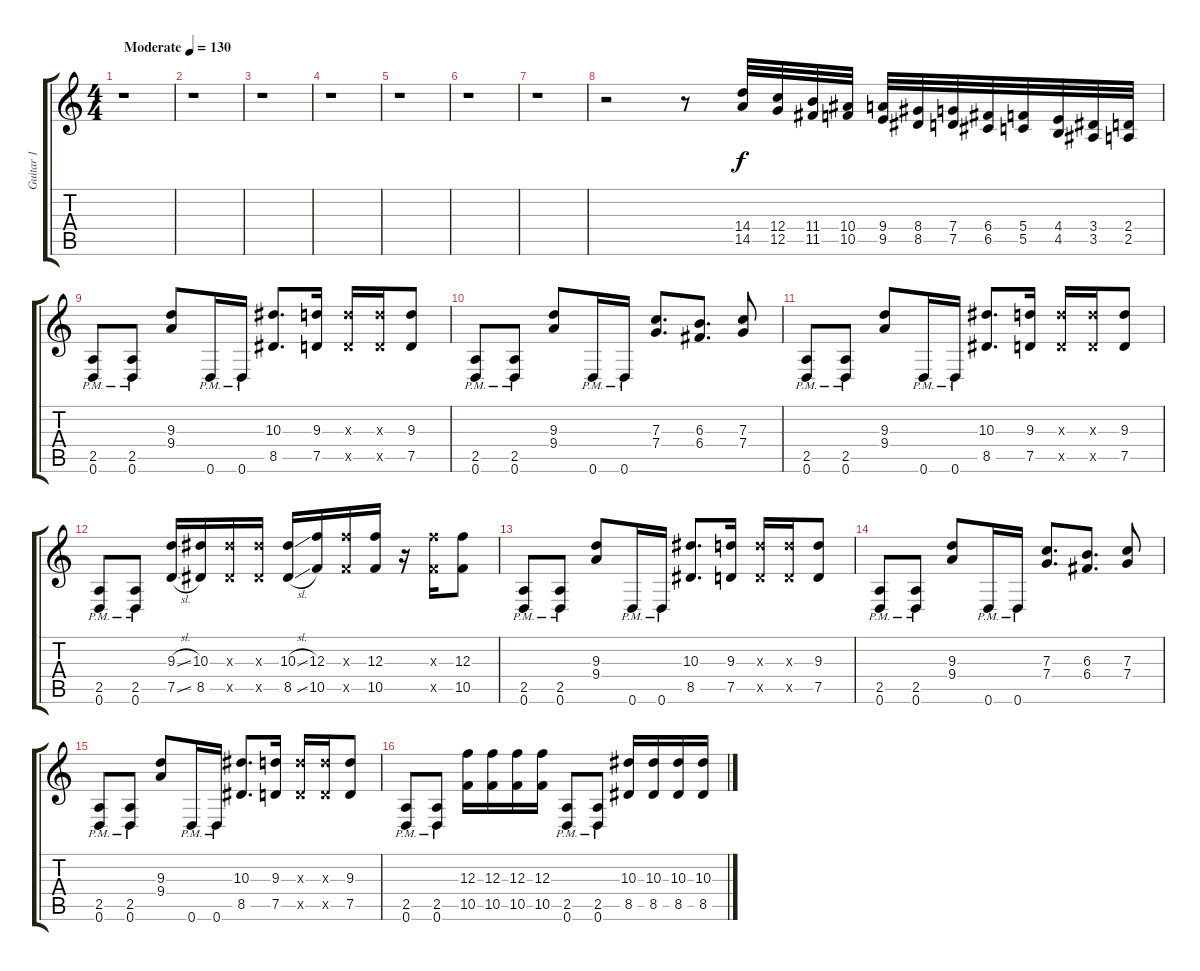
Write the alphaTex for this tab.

\track ("Guitar 1" "Guitar 1") {instrument overdrivenguitar}
\staff {score tabs}
\tuning (D4 A3 F3 C3 G2 D2) {hide}
\ts (4 4)
\tempo (130 "Moderate")
\clef g2
\ks c
r.1{dy f instrument overdrivenguitar} |
r.1 |
r.1 |
r.1 |
r.1 |
r.1 |
r.1 |
r.2 r.8 (14.4 14.5).32 (12.4 12.5).32 (11.4 11.5).32 (10.4 10.5).32 (9.4 9.5).32 (8.4 8.5).32 (7.4 7.5).32 (6.4 6.5).32 (5.4 5.5).32 (4.4 4.5).32 (3.4 3.5).32 (2.4 2.5).32 |
(2.5{pm} 0.6{pm}).8 (2.5{pm} 0.6{pm}).8 (9.3 9.4).8 0.6{pm}.16 0.6{pm}.16 (10.3 8.5).8{d} (9.3 7.5).16 (9.3{x} 7.5{x}).16 (9.3{x} 7.5{x}).16 (9.3 7.5).8 |
(2.5{pm} 0.6{pm}).8 (2.5{pm} 0.6{pm}).8 (9.3 9.4).8 0.6{pm}.16 0.6{pm}.16 (7.3 7.4).8{d} (6.3 6.4).8{d} (7.3 7.4).8 |
(2.5{pm} 0.6{pm}).8 (2.5{pm} 0.6{pm}).8 (9.3 9.4).8 0.6{pm}.16 0.6{pm}.16 (10.3 8.5).8{d} (9.3 7.5).16 (9.3{x} 7.5{x}).16 (9.3{x} 7.5{x}).16 (9.3 7.5).8 |
(2.5{pm} 0.6{pm}).8 (2.5{pm} 0.6{pm}).8 (9.3{sl} 7.5{sl}).16 (10.3 8.5).16 (10.3{x} 8.5{x}).16 (10.3{x} 8.5{x}).16 (10.3{sl} 8.5{sl}).16 (12.3 10.5).16 (12.3{x} 10.5{x}).16 (12.3 10.5).16 r.16 (12.3{x} 10.5{x}).16 (12.3 10.5).8 |
(2.5{pm} 0.6{pm}).8 (2.5{pm} 0.6{pm}).8 (9.3 9.4).8 0.6{pm}.16 0.6{pm}.16 (10.3 8.5).8{d} (9.3 7.5).16 (9.3{x} 7.5{x}).16 (9.3{x} 7.5{x}).16 (9.3 7.5).8 |
(2.5{pm} 0.6{pm}).8 (2.5{pm} 0.6{pm}).8 (9.3 9.4).8 0.6{pm}.16 0.6{pm}.16 (7.3 7.4).8{d} (6.3 6.4).8{d} (7.3 7.4).8 |
(2.5{pm} 0.6{pm}).8 (2.5{pm} 0.6{pm}).8 (9.3 9.4).8 0.6{pm}.16 0.6{pm}.16 (10.3 8.5).8{d} (9.3 7.5).16 (9.3{x} 7.5{x}).16 (9.3{x} 7.5{x}).16 (9.3 7.5).8 |
(2.5{pm} 0.6{pm}).8 (2.5{pm} 0.6{pm}).8 (12.3 10.5).16 (12.3 10.5).16 (12.3 10.5).16 (12.3 10.5).16 (2.5{pm} 0.6{pm}).8 (2.5{pm} 0.6{pm}).8 (10.3 8.5).16 (10.3 8.5).16 (10.3 8.5).16 (10.3 8.5).16
